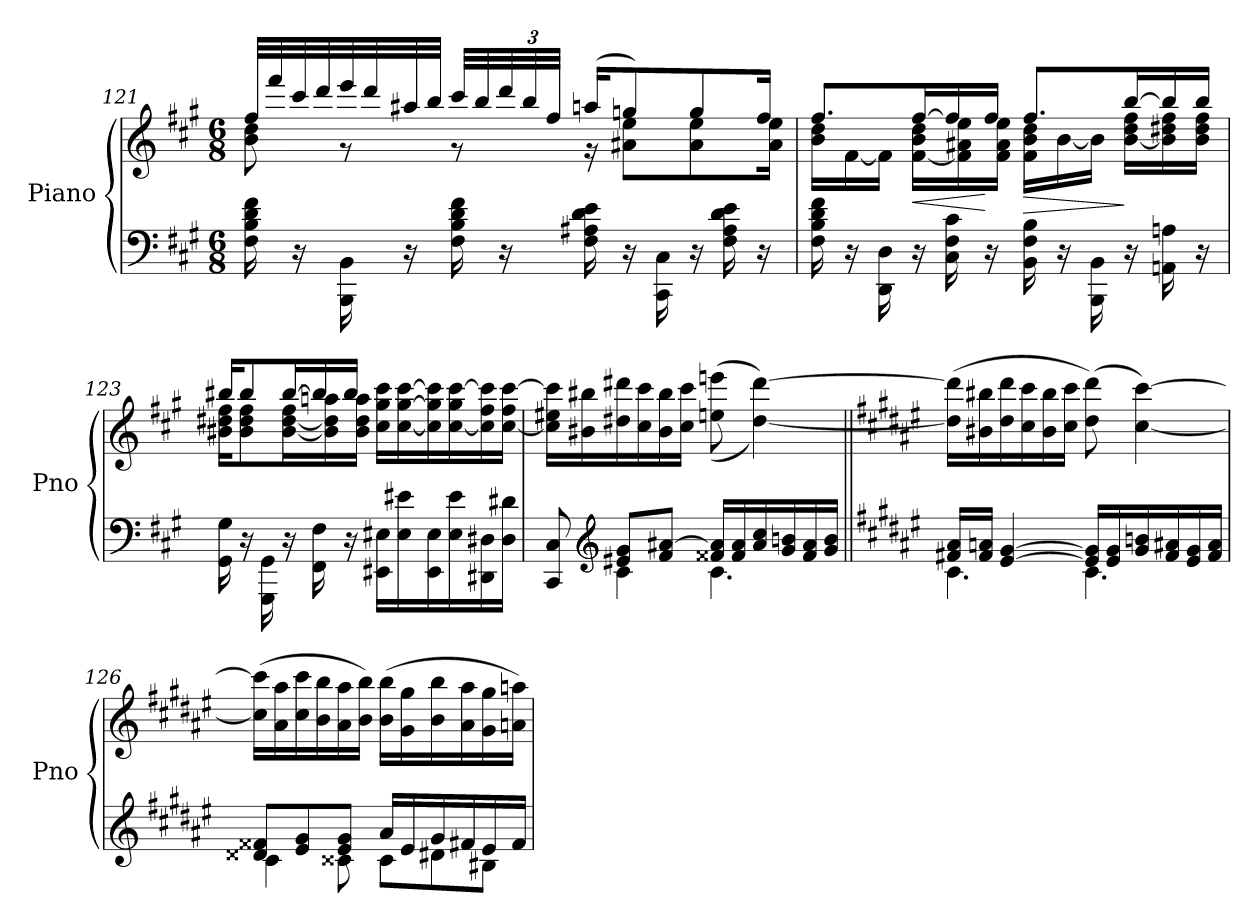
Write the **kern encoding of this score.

**kern	**kern	**dynam
*part1	*part1	*part1
*staff2	*staff1	*staff1/2
*I"Piano	*	*
*I'Pno	*	*
!!LO:PB:g=z
*clefF4	*clefG2	*
*k[f#c#g#]	*k[f#c#g#]	*
*M6/8	*M6/8	*
=121	=121	=121
*^	*^	*
!	!	!	!	!LO:DY:b
16ryy	16F#\ 16B\ 16d\ 16f#\	32ff#/LLL	8b\ 8dd\	other-dynamics
.	.	32fff#/	.	.
16r	16ryy	32ccc#/	.	.
.	.	32ddd/	.	.
16ryy	16BBB\ 16BB\	32eee/	8r	.
.	.	32ddd/	.	.
16r	16ryy	32aa#X/	.	.
.	.	32bb/JJJ	.	.
16ryy	16F#\ 16B\ 16d\ 16f#\	32ccc#/LLL	8r	.
.	.	32bb/	.	.
*	*	*Xbrackettup	*	*
16r	16ryy	48ddd/	.	.
.	.	48bb/	.	.
.	.	48ff#/JJJ	.	.
16ryy	16F#\ 16A#X\ 16d\ 16e\	(>16aan/KL	16r	.
16r	16ryy	8ggn/)	8a#X\ 8ee\L	.
16ryy	16CC#\ 16C#\	.	.	.
16r	16ryy	8gg/	8a#\ 8ee\	.
16ryy	16F#\ 16A#\ 16d\ 16e\	.	.	.
16r	16ryy	16ff#/Jk	16a#\ 16ee\Jk	.
=122	=122	=122	=122	=122
16ryy	16F#\ 16B\ 16d\ 16f#\	8.ff#/L	16b\ 16dd\LL	.
!	!	!	!	!LO:DY:b
16r	16ryy	.	[16f#\	other-dynamics
16ryy	16DD\ 16D\	.	16f#\JJ]	.
!	!	!	!	!LO:HP:b
16r	16ryy	[16ff#/L	[16f#\ 16b\ 16dd\LL	<
16ryy	16C#\ 16F#\ 16c#\	16ff#/]	16f#\] 16a#X\ 16ee\	.
16r	16ryy	16ff#/JJ	16f#\ 16a#\ 16ee\JJ	[
!	!	!	!	!LO:HP:b
16ryy	16BB\ 16F#\ 16B\	8.ff#/L	16f#\ 16b\ 16dd\LL	>
16r	16ryy	.	[16b\	.
16ryy	16BBB\ 16BB\	.	16b\JJ]	.
16r	16ryy	[16bb/L	[16b\ 16dd\ 16ff#\LL	]
16ryy	16AAn\ 16An\	16bb/]	16b\] 16dd#X\ 16ff#\	.
16r	16ryy	16bb/JJ	16b\ 16dd#\ 16ff#\JJ	.
!!LO:LB:g=z	!!
=123	=123	=123	=123	=123
!	!	!	!	!LO:DY:b
16ryy	16GG#\ 16G#\	16bb#X/KL	16b#X\ 16dd#X\ 16ff#\KL	other-dynamics
16r	16ryy	8bb#/	8b#\ 8dd#\ 8ff#\	.
16ryy	16GGG#\ 16GG#\	.	.	.
16r	16ryy	[16bb#/L	[16b#\ [16dd#\ 16ff#\L	.
16ryy	16FF#\ 16F#\	16bb#/]	16b#\] 16dd#\] 16aan\	.
16r	4..ryy	16bb#/JJ	16b#\ 16dd#\ 16aa\JJ	.
16EE#X\ 16E#X\LL	.	16cc#\ 16gg#\ 16ccc#\LL	4.ryy	.
16E#\ 16e#X\	.	[16cc#\ [16gg#\ [16ccc#\	.	.
16EE#\ 16E#\	.	16cc#\] 16gg#\] 16ccc#\]	.	.
16E#\ 16e#\	.	[16cc#\ 16gg#\ [16ccc#\	.	.
16DD#X\ 16D#X\	.	16cc#\] 16ff#\ 16ccc#\]	.	.
16D#\ 16d#X\JJ	.	[16cc#\ 16ff#\ [16ccc#\JJ	.	.
*	*	*v	*v	*
=124	=124	=124	=124
!	!	!	!LO:DY:b
8CC#/ 8C#/	8ryy	16cc#\] 16ee#X\ 16ccc#\]LL	other-dynamics
.	.	16b#X\ 16bb#X\	.
*clefG2	*	*	*
8e#X/ 8g#/L	4c#\	16dd#X\ 16ddd#X\	.
.	.	16cc#\ 16ccc#\	.
8f#/ [8a#X/J	.	16b#\ 16bb#\	.
.	.	16cc#\ 16ccc#\JJ	.
16f##X/ 16a#/]LL	4.c#\	((8een\ 8eeen\	.
16f##/ 16a#/	.	.	.
16a#/ 16cc#/	.	[4dd#\ [4ddd#\))	.
16g#/ 16bn/	.	.	.
16f##/ 16a#/	.	.	.
16g#/ 16b/JJ	.	.	.
!!LO:LB:g=z
=125||	=125||	=125||	=125||
*k[f#c#g#d#a#e#]	*	*k[f#c#g#d#a#e#]	*
16f#X/ 16a#/LL	4.c#\	(16dd#\] 16ddd#\]LL	.
16f#/ 16an/JJ	.	16b#X\ 16bb#X\	.
[4e#/ [4g#/	.	16dd#\ 16ddd#\	.
.	.	16cc#\ 16ccc#\	.
.	.	16b#\ 16bb#\	.
.	.	16cc#\ 16ccc#\JJ	.
16e#/] 16g#/]LL	4.c#\	(8dd#\ 8ddd#\)	.
16e#/ 16g#/	.	.	.
16g#/ 16bn/	.	[4cc#\ [4ccc#\)	.
16f#/ 16a#X/	.	.	.
16e#/ 16g#/	.	.	.
16f#/ 16a#/JJ	.	.	.
=126	=126	=126	=126
8d##X/ 8f##X/L	4c#\	(16cc#\] 16ccc#\]LL	.
.	.	16a#\ 16aa#\	.
8e#/ 8g#/	.	16cc#\ 16ccc#\	.
.	.	16b\ 16bb\	.
8e#/ 8g#/J	8c##X\	16a#\ 16aa#\	.
.	.	16b\ 16bb\JJ)	.
!	!	!	!LO:DY:b
16a#/LL	8c##\L	(16b\ 16bb\LL	other-dynamics
16e#/	.	16g#\ 16gg#\	.
16g#/	8d#X\	16b\ 16bb\	.
16f#X/	.	16a#\ 16aa#\	.
16e#/	8B#X\J	16g#\ 16gg#\	.
16f#/JJ	.	16an\ 16aan\JJ)	.
*v	*v	*	*
=	=	=
*-	*-	*-
